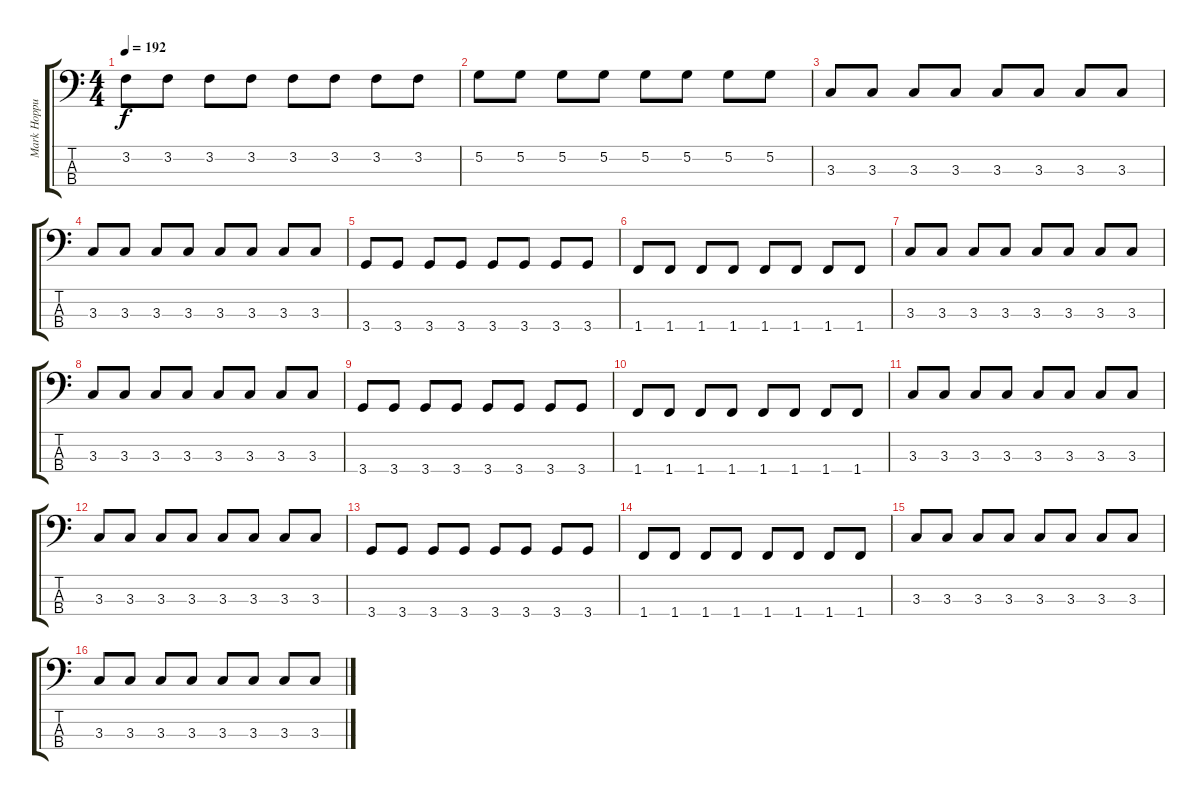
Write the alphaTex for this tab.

\track ("Mark Hoppus (Bass)" "Mark Hoppu") {instrument electricbasspick}
\staff {score tabs}
\tuning (G2 D2 A1 E1) {hide}
\ts (4 4)
\tempo 192
\clef f4
\ks c
3.2.8{dy f} 3.2.8 3.2.8 3.2.8 3.2.8 3.2.8 3.2.8 3.2.8 |
5.2.8 5.2.8 5.2.8 5.2.8 5.2.8 5.2.8 5.2.8 5.2.8 |
3.3.8 3.3.8 3.3.8 3.3.8 3.3.8 3.3.8 3.3.8 3.3.8 |
3.3.8 3.3.8 3.3.8 3.3.8 3.3.8 3.3.8 3.3.8 3.3.8 |
3.4.8 3.4.8 3.4.8 3.4.8 3.4.8 3.4.8 3.4.8 3.4.8 |
1.4.8 1.4.8 1.4.8 1.4.8 1.4.8 1.4.8 1.4.8 1.4.8 |
3.3.8 3.3.8 3.3.8 3.3.8 3.3.8 3.3.8 3.3.8 3.3.8 |
3.3.8 3.3.8 3.3.8 3.3.8 3.3.8 3.3.8 3.3.8 3.3.8 |
3.4.8 3.4.8 3.4.8 3.4.8 3.4.8 3.4.8 3.4.8 3.4.8 |
1.4.8 1.4.8 1.4.8 1.4.8 1.4.8 1.4.8 1.4.8 1.4.8 |
3.3.8 3.3.8 3.3.8 3.3.8 3.3.8 3.3.8 3.3.8 3.3.8 |
3.3.8 3.3.8 3.3.8 3.3.8 3.3.8 3.3.8 3.3.8 3.3.8 |
3.4.8 3.4.8 3.4.8 3.4.8 3.4.8 3.4.8 3.4.8 3.4.8 |
1.4.8 1.4.8 1.4.8 1.4.8 1.4.8 1.4.8 1.4.8 1.4.8 |
3.3.8 3.3.8 3.3.8 3.3.8 3.3.8 3.3.8 3.3.8 3.3.8 |
3.3.8 3.3.8 3.3.8 3.3.8 3.3.8 3.3.8 3.3.8 3.3.8
